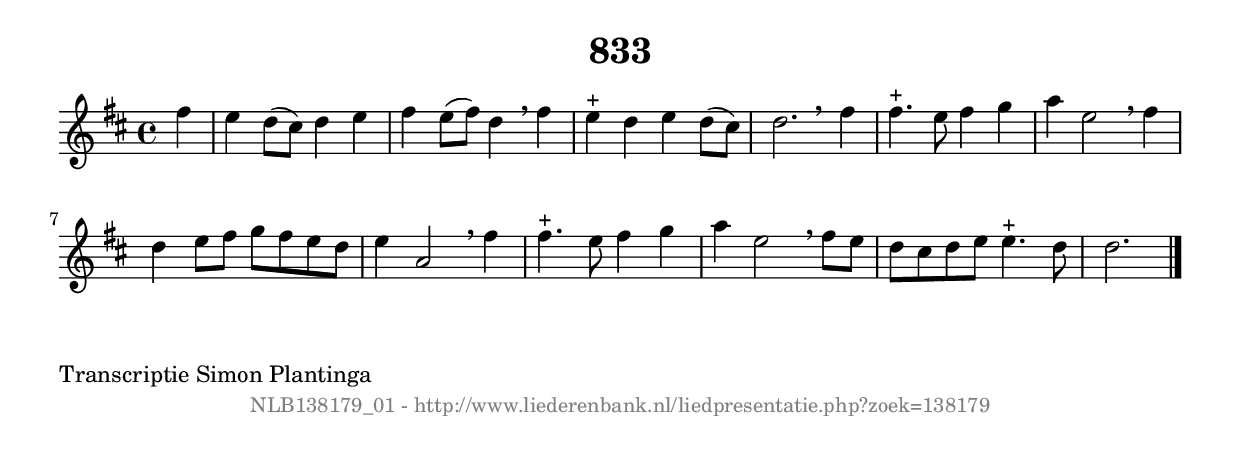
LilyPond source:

%
% produced by wce2krn 1.64 (7 June 2014)
%
\version"2.16"
#(append! paper-alist '(("long" . (cons (* 210 mm) (* 2000 mm)))))
#(set-default-paper-size "long")
sb = {\breathe}
mBreak = {\breathe }
bBreak = {\breathe }
x = {\once\override NoteHead #'style = #'cross }
gl=\glissando
itime={\override Staff.TimeSignature #'stencil = ##f }
ficta = {\once\set suggestAccidentals = ##t}
fine = {\once\override Score.RehearsalMark #'self-alignment-X = #1 \mark \markup {\italic{Fine}}}
dc = {\once\override Score.RehearsalMark #'self-alignment-X = #1 \mark \markup {\italic{D.C.}}}
dcf = {\once\override Score.RehearsalMark #'self-alignment-X = #1 \mark \markup {\italic{D.C. al Fine}}}
dcc = {\once\override Score.RehearsalMark #'self-alignment-X = #1 \mark \markup {\italic{D.C. al Coda}}}
ds = {\once\override Score.RehearsalMark #'self-alignment-X = #1 \mark \markup {\italic{D.S.}}}
dsf = {\once\override Score.RehearsalMark #'self-alignment-X = #1 \mark \markup {\italic{D.S. al Fine}}}
dsc = {\once\override Score.RehearsalMark #'self-alignment-X = #1 \mark \markup {\italic{D.S. al Coda}}}
pv = {\set Score.repeatCommands = #'((volta "1"))}
sv = {\set Score.repeatCommands = #'((volta "2"))}
tv = {\set Score.repeatCommands = #'((volta "3"))}
qv = {\set Score.repeatCommands = #'((volta "4"))}
xv = {\set Score.repeatCommands = #'((volta #f))}
\header{ tagline = ""
title = "833"
}
\score {{
\key d \major
\relative g'
{
\set melismaBusyProperties = #'()
\partial 32*8
\time 4/4
\tempo 4=120
\override Score.MetronomeMark #'transparent = ##t
\override Score.RehearsalMark #'break-visibility = #(vector #t #t #f)
fis'4 | e4 d8( cis8) d4 e4 | fis4 e8( fis8) d4 \sb fis4 | e4^"+" d4 e4 d8( cis8) | d2. \bar ":|:" \bBreak
fis4 | fis4.^"+" e8 fis4 g4 | a4 e2 \sb fis4 | d4 e8 fis8 g8 fis8 e8 d8 | e4 a,2 \mBreak
fis'4 | fis4.^"+" e8 fis4 g4 | a4 e2 \sb fis8 e8 | d8 cis8 d8 e8 e4.^"+" d8 | d2. \bar "|."
 }}
 \midi { }
 \layout {
            indent = 0.0\cm
}
}
\markup { \wordwrap-string #" 
Transcriptie Simon Plantinga
"}
\markup { \vspace #0 } \markup { \with-color #grey \fill-line { \center-column { \smaller "NLB138179_01 - http://www.liederenbank.nl/liedpresentatie.php?zoek=138179" } } }
